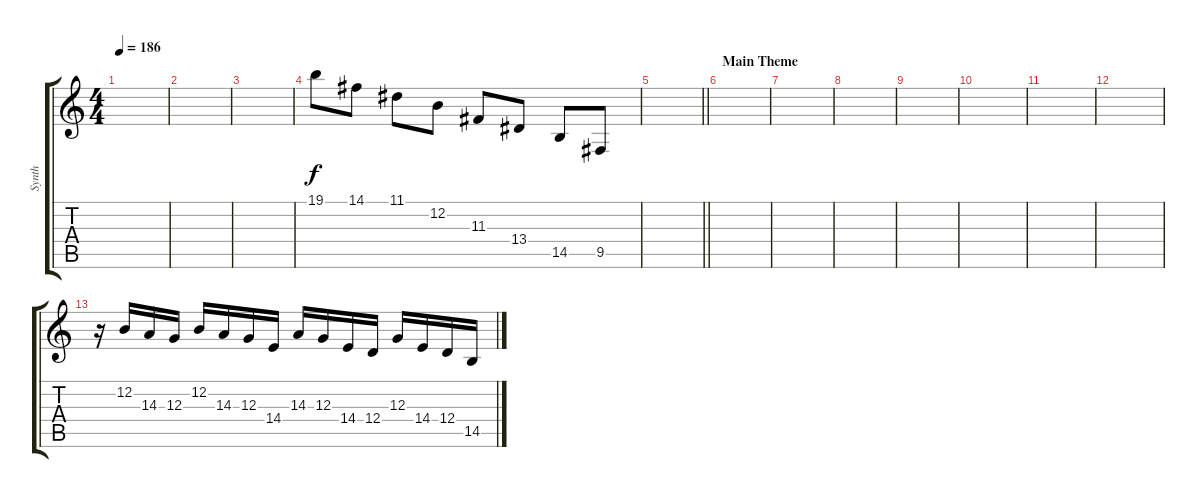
\track ("Synth" "Synth") {instrument lead2sawtooth}
\staff {score tabs}
\tuning (E4 B3 G3 D3 A2 E2) {hide}
\ts (4 4)
\tempo 186
\clef g2
\ks c
|
|
|
19.1.8 14.1.8 11.1.8 12.2.8 11.3.8 13.4.8 14.5.8 9.5.8 |
\barLineRight lightlight
|
\section ("" "Main Theme")
|
|
|
|
|
|
|
r.16 12.2.16 14.3.16 12.3.16 12.2.16 14.3.16 12.3.16 14.4.16 14.3.16 12.3.16 14.4.16 12.4.16 12.3.16 14.4.16 12.4.16 14.5.16
